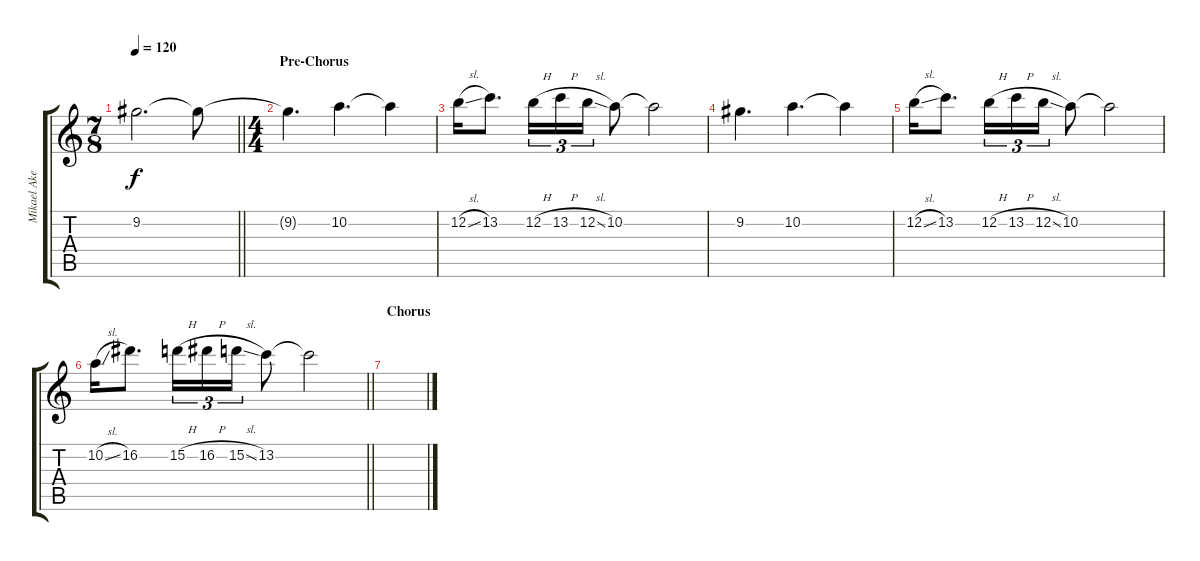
\track ("Mikael Akerfeldt - Electric Guitar 2" "Mikael Ake") {instrument distortionguitar}
\staff {score tabs}
\tuning (E4 B3 G3 D3 A2 E2) {hide}
\ts (7 8)
\tempo 120
\clef g2
\barLineRight lightlight
\ks c
9.2.2{d dy f volume 15} 9.2{t}.8 |
\ts (4 4)
\section ("" "Pre-Chorus")
9.2{t}.4{d} 10.2.4{d} 10.2{t}.4 |
12.2{sl}.16 13.2.8{d} 12.2{h}.16{tu (3 2)} 13.2{h}.16{tu (3 2)} 12.2{sl}.16{tu (3 2)} 10.2.8 10.2{t}.2 |
9.2.4{d} 10.2.4{d} 10.2{t}.4 |
12.2{sl}.16 13.2.8{d} 12.2{h}.16{tu (3 2)} 13.2{h}.16{tu (3 2)} 12.2{sl}.16{tu (3 2)} 10.2.8 10.2{t}.2 |
\barLineRight lightlight
10.2{sl}.16 16.2.8{d} 15.2{h}.16{tu (3 2)} 16.2{h}.16{tu (3 2)} 15.2{sl}.16{tu (3 2)} 13.2.8 13.2{t}.2 |
\section ("" "Chorus")
